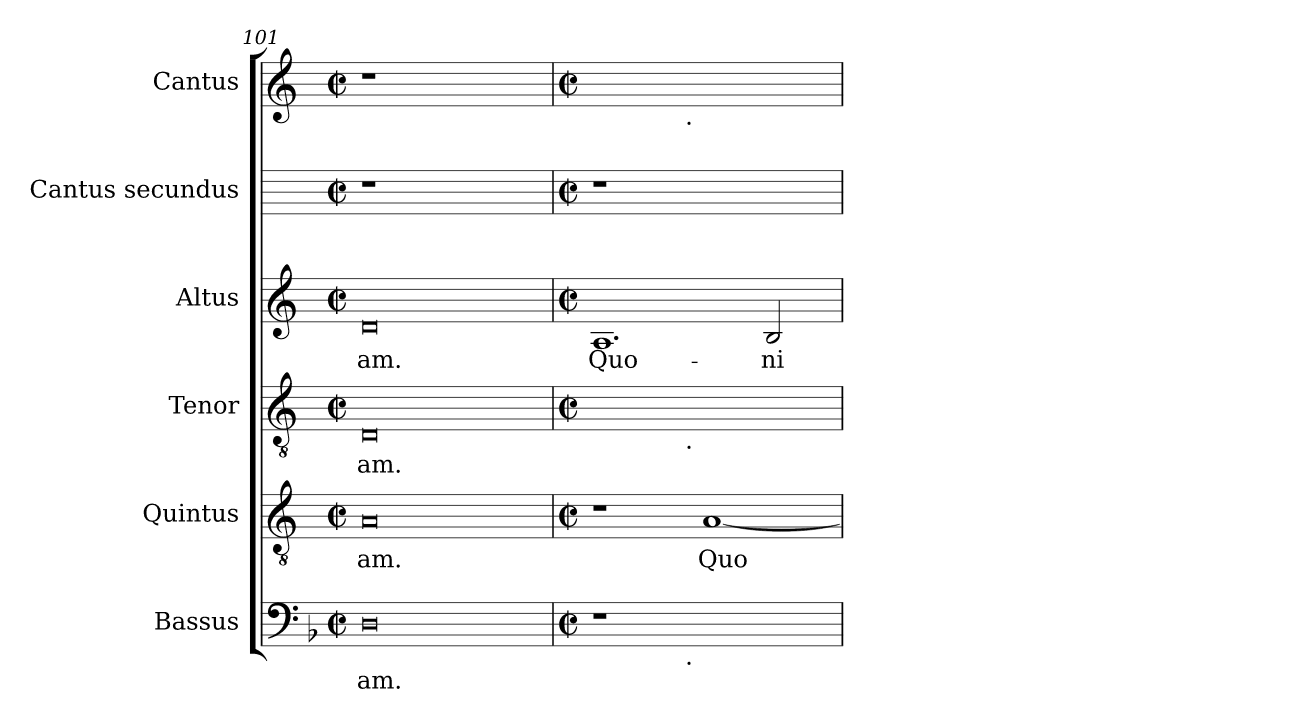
**kern	**text	**kern	**text	**kern	**text	**kern	**text	**kern	**kern
*part6	*part6	*part5	*part5	*part4	*part4	*part3	*part3	*part2	*part1
*staff6	*staff6	*staff5	*staff5	*staff4	*staff4	*staff3	*staff3	*staff2	*staff1
*I"Bassus	*	*I"Quintus	*	*I"Tenor	*	*I"Altus	*	*I"Cantus  secundus	*I"Cantus
*I'B	*	*I'Q	*	*I'T	*	*I'A	*	*	*I'C
*clefF4	*	*clefGv2	*	*clefGv2	*	*clefG2	*	*	*clefG2
*k[b-]	*	*k[]	*	*k[]	*	*k[]	*	*k[]	*k[]
*F:	*	*C:	*	*C:	*	*C:	*	*C:	*C:
*M2/2	*	*M2/2	*	*M2/2	*	*M2/2	*	*M2/2	*M2/2
*met(c|)	*	*met(c|)	*	*met(c|)	*	*met(c|)	*	*met(c|)	*met(c|)
=101	=101	=101	=101	=101	=101	=101	=101	=101	=101
!	!LO:LY:b:cj	!	!LO:LY:b:cj	!	!LO:LY:b:cj	!	!LO:LY:b:cj	!	!
0D	am.	0A	am.	0D	am.	0d	am.	1r	1r
.	.	.	.	.	.	.	.	1ryy	1ryy
!!LO:PB:g=z
=102!	=102!	=102!	=102!	=102!	=102!	=102!	=102!	=102!	=102!
*k[]	*	*	*	*	*	*	*	*	*
*C:	*	*	*	*	*	*	*	*	*
*M2/2	*	*M2/2	*	*M2/2	*	*M2/2	*	*M2/2	*M2/2
*met(c|)	*	*met(c|)	*	*met(c|)	*	*met(c|)	*	*met(c|)	*met(c|)
!	!	!	!	!	!	!	!LO:LY:b:cj	!	!
*^	*	*	*	*	*	*	*	*	*
1r	2...ryy	.	1r	.	2...ryy	.	1.A	Quo-	1r	2...ryy
!	!	!	!	!	!	!	!	!	!	!LO:TX:b:t=.
!	!	!	!	!	!LO:TX:b:t=.	!	!	!	!	!
!	!LO:TX:b:t=.	!	!	!	!	!	!	!	!	!
.	1ryy	.	.	.	1ryy	.	.	.	.	1ryy
!	!	!	!	!LO:LY:b:cj	!	!	!	!	!	!
1ryy	.	.	[<1A	Quo	.	.	.	.	1ryy	.
!	!	!	!	!	!	!	!	!LO:LY:b:cj	!	!
.	.	.	.	.	.	.	2B/	-ni-	.	.
.	16ryy	.	.	.	16ryy	.	.	.	.	16ryy
*v	*v	*	*	*	*	*	*	*	*	*
=	=	=	=	=	=	=	=	=	=
*-	*-	*-	*-	*-	*-	*-	*-	*-	*-
